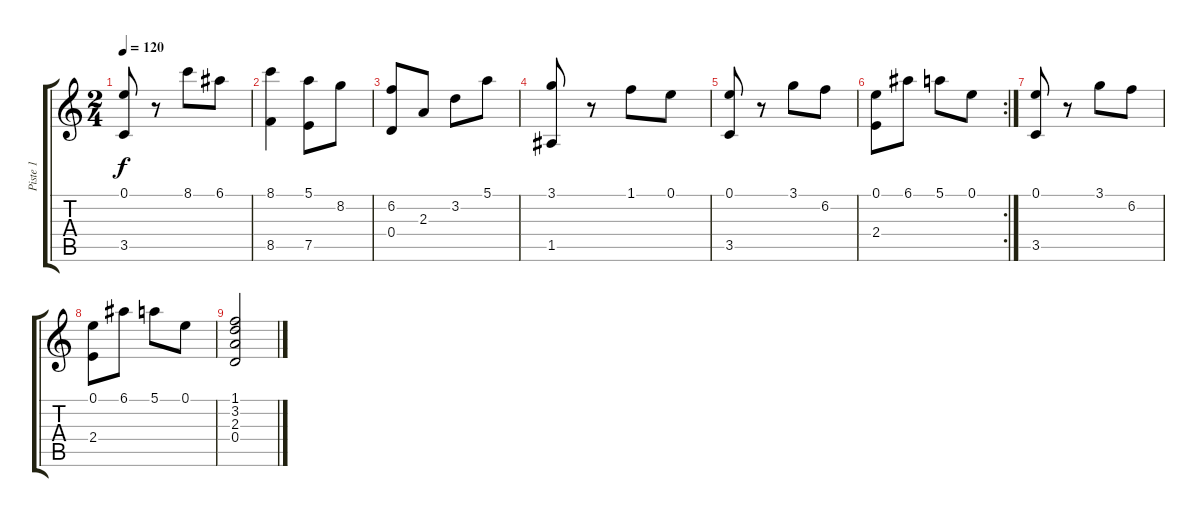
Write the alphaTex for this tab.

\track ("Piste 1" "Piste 1") {instrument acousticguitarsteel}
\staff {score tabs}
\tuning (E4 B3 G3 D3 A2 E2) {hide}
\ts (2 4)
\tempo 120
\clef g2
\ks c
(0.1 3.5).8{dy f} r.8 8.1.8 6.1.8 |
(8.1 8.5).4 (5.1 7.5).8 8.2.8 |
(6.2 0.4).8 2.3.8 3.2.8 5.1.8 |
(3.1 1.5).8 r.8 1.1.8 0.1.8 |
(0.1 3.5).8 r.8 3.1.8 6.2.8 |
\rc 2
(0.1 2.4).8 6.1.8 5.1.8 0.1.8 |
(0.1 3.5).8 r.8 3.1.8 6.2.8 |
(0.1 2.4).8 6.1.8 5.1.8 0.1.8 |
(1.1 3.2 2.3 0.4).2
